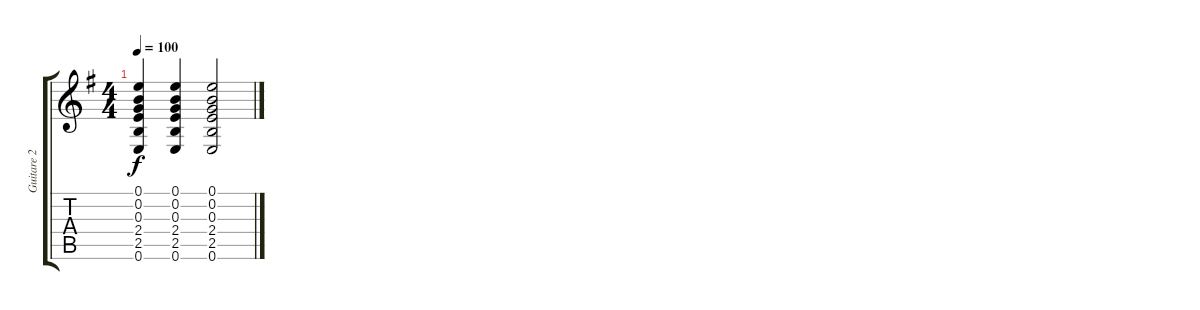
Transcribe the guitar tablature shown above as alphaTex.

\track ("Guitare 2" "Guitare 2") {instrument acousticguitarsteel}
\staff {score tabs}
\tuning (E4 B3 G3 D3 A2 E2) {hide}
\ts (4 4)
\tempo 100
\clef g2
\ks eminor
(0.1 0.2 0.3 2.4 2.5 0.6).4{dy f} (0.1 0.2 0.3 2.4 2.5 0.6).4 (0.1 0.2 0.3 2.4 2.5 0.6).2
